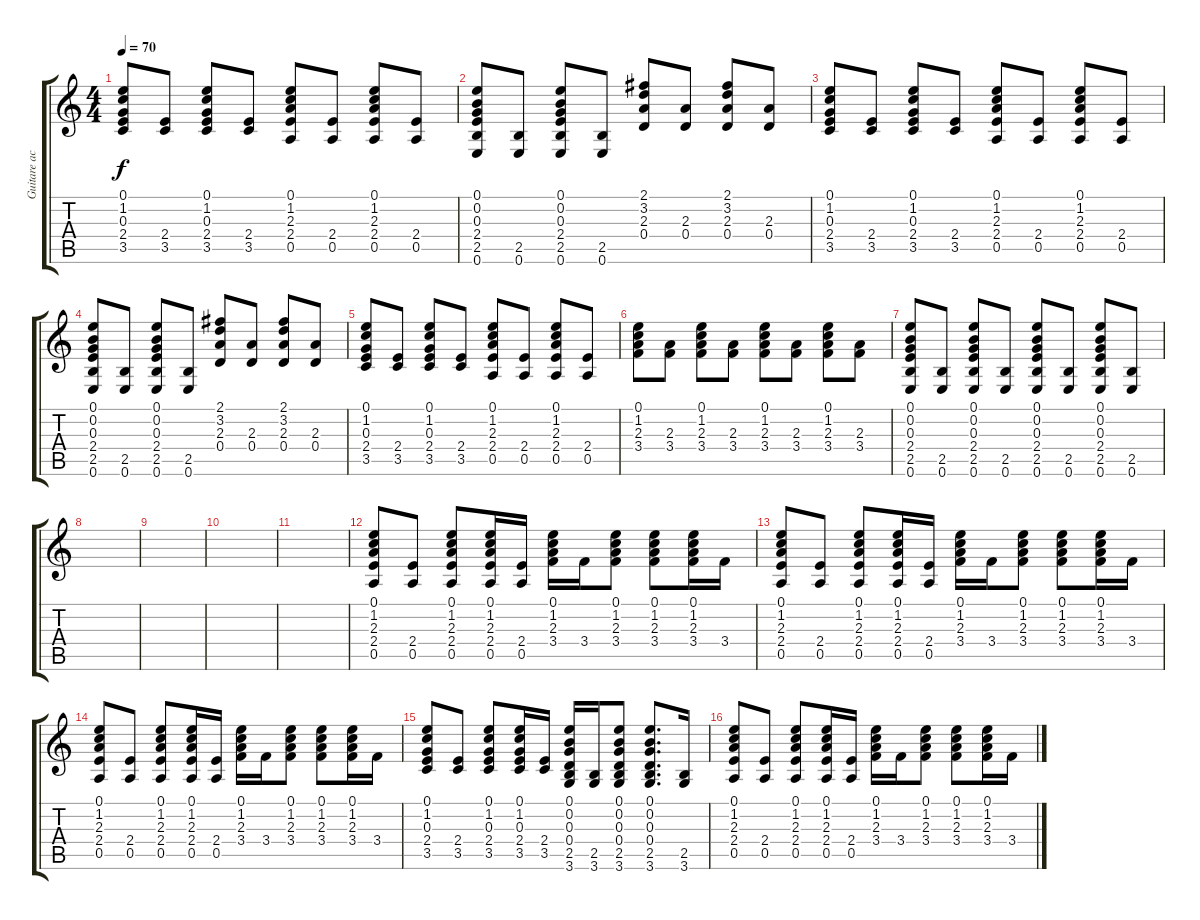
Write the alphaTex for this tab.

\track ("Guitare acoustique" "Guitare ac") {instrument acousticguitarsteel}
\staff {score tabs}
\tuning (E4 B3 G3 D3 A2 E2) {hide}
\ts (4 4)
\tempo 70
\clef g2
\ks c
(0.1 1.2 0.3 2.4 3.5).8{dy f} (2.4 3.5).8 (0.1 1.2 0.3 2.4 3.5).8 (2.4 3.5).8 (0.1 1.2 2.3 2.4 0.5).8 (2.4 0.5).8 (0.1 1.2 2.3 2.4 0.5).8 (2.4 0.5).8 |
(0.1 0.2 0.3 2.4 2.5 0.6).8 (2.5 0.6).8 (0.1 0.2 0.3 2.4 2.5 0.6).8 (2.5 0.6).8 (2.1 3.2 2.3 0.4).8 (2.3 0.4).8 (2.1 3.2 2.3 0.4).8 (2.3 0.4).8 |
(0.1 1.2 0.3 2.4 3.5).8 (2.4 3.5).8 (0.1 1.2 0.3 2.4 3.5).8 (2.4 3.5).8 (0.1 1.2 2.3 2.4 0.5).8 (2.4 0.5).8 (0.1 1.2 2.3 2.4 0.5).8 (2.4 0.5).8 |
(0.1 0.2 0.3 2.4 2.5 0.6).8 (2.5 0.6).8 (0.1 0.2 0.3 2.4 2.5 0.6).8 (2.5 0.6).8 (2.1 3.2 2.3 0.4).8 (2.3 0.4).8 (2.1 3.2 2.3 0.4).8 (2.3 0.4).8 |
(0.1 1.2 0.3 2.4 3.5).8 (2.4 3.5).8 (0.1 1.2 0.3 2.4 3.5).8 (2.4 3.5).8 (0.1 1.2 2.3 2.4 0.5).8 (2.4 0.5).8 (0.1 1.2 2.3 2.4 0.5).8 (2.4 0.5).8 |
(0.1 1.2 2.3 3.4).8 (2.3 3.4).8 (0.1 1.2 2.3 3.4).8 (2.3 3.4).8 (0.1 1.2 2.3 3.4).8 (2.3 3.4).8 (0.1 1.2 2.3 3.4).8 (2.3 3.4).8 |
(0.1 0.2 0.3 2.4 2.5 0.6).8 (2.5 0.6).8 (0.1 0.2 0.3 2.4 2.5 0.6).8 (2.5 0.6).8 (0.1 0.2 0.3 2.4 2.5 0.6).8 (2.5 0.6).8 (0.1 0.2 0.3 2.4 2.5 0.6).8 (2.5 0.6).8 |
|
|
|
|
(0.1 1.2 2.3 2.4 0.5).8 (2.4 0.5).8 (0.1 1.2 2.3 2.4 0.5).8 (0.1 1.2 2.3 2.4 0.5).16 (2.4 0.5).16 (0.1 1.2 2.3 3.4).16 3.4.16 (0.1 1.2 2.3 3.4).8 (0.1 1.2 2.3 3.4).8 (0.1 1.2 2.3 3.4).16 3.4.16 |
(0.1 1.2 2.3 2.4 0.5).8 (2.4 0.5).8 (0.1 1.2 2.3 2.4 0.5).8 (0.1 1.2 2.3 2.4 0.5).16 (2.4 0.5).16 (0.1 1.2 2.3 3.4).16 3.4.16 (0.1 1.2 2.3 3.4).8 (0.1 1.2 2.3 3.4).8 (0.1 1.2 2.3 3.4).16 3.4.16 |
(0.1 1.2 2.3 2.4 0.5).8 (2.4 0.5).8 (0.1 1.2 2.3 2.4 0.5).8 (0.1 1.2 2.3 2.4 0.5).16 (2.4 0.5).16 (0.1 1.2 2.3 3.4).16 3.4.16 (0.1 1.2 2.3 3.4).8 (0.1 1.2 2.3 3.4).8 (0.1 1.2 2.3 3.4).16 3.4.16 |
(0.1 1.2 0.3 2.4 3.5).8 (2.4 3.5).8 (0.1 1.2 0.3 2.4 3.5).8 (0.1 1.2 0.3 2.4 3.5).16 (2.4 3.5).16 (0.1 0.2 0.3 0.4 2.5 3.6).16 (2.5 3.6).16 (0.1 0.2 0.3 0.4 2.5 3.6).8 (0.1 0.2 0.3 0.4 2.5 3.6).8{d} (2.5 3.6).16 |
(0.1 1.2 2.3 2.4 0.5).8 (2.4 0.5).8 (0.1 1.2 2.3 2.4 0.5).8 (0.1 1.2 2.3 2.4 0.5).16 (2.4 0.5).16 (0.1 1.2 2.3 3.4).16 3.4.16 (0.1 1.2 2.3 3.4).8 (0.1 1.2 2.3 3.4).8 (0.1 1.2 2.3 3.4).16 3.4.16
